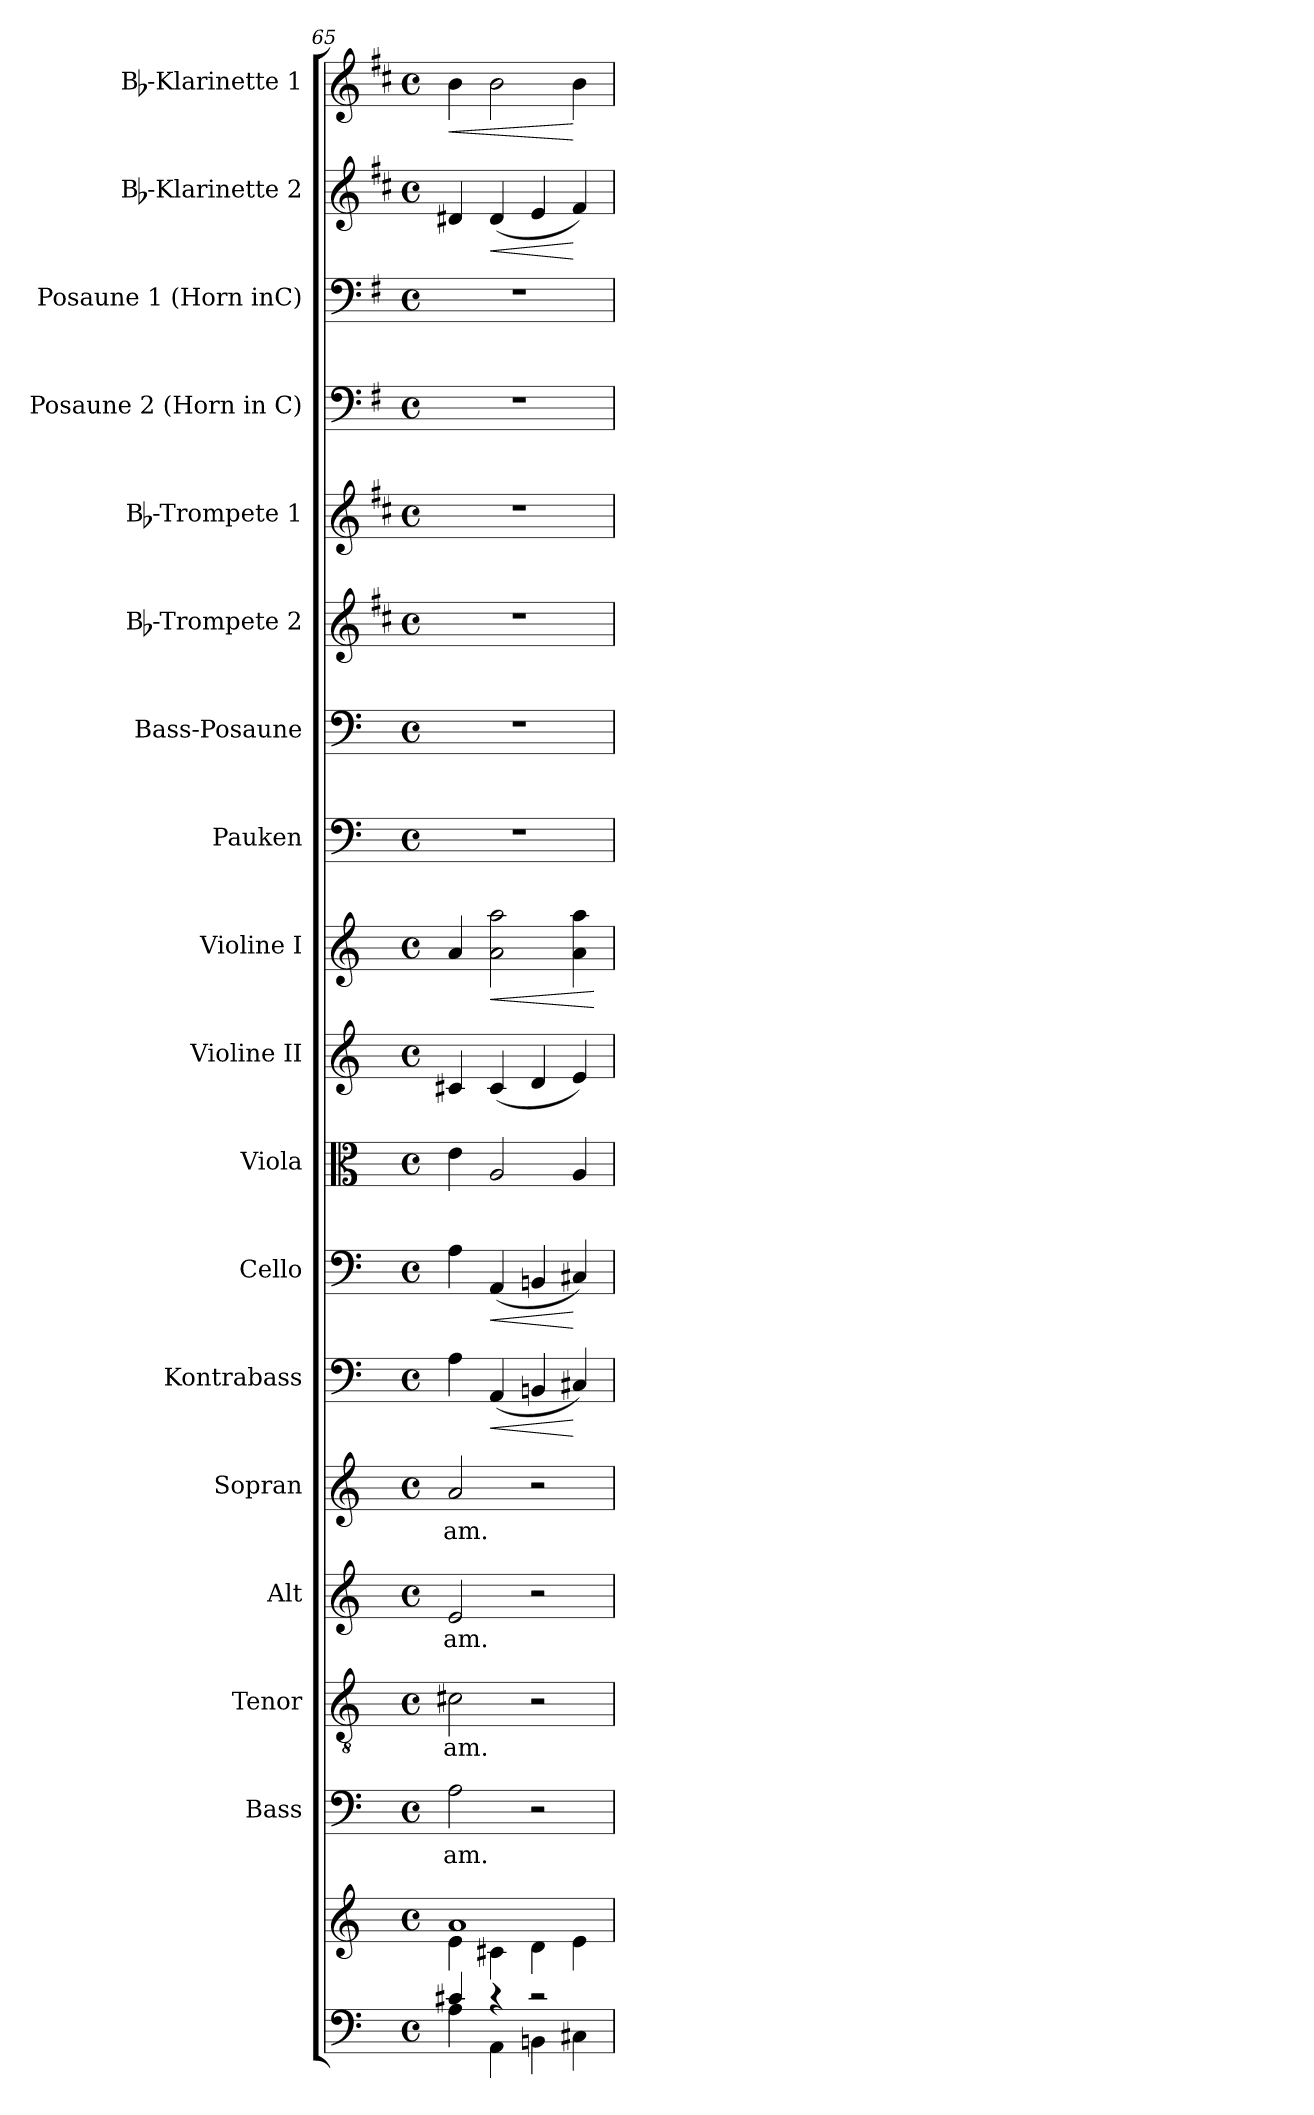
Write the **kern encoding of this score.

**kern	**kern	**kern	**text	**kern	**text	**kern	**text	**kern	**text	**kern	**dynam	**kern	**dynam	**kern	**kern	**kern	**dynam	**kern	**kern	**kern	**kern	**kern	**kern	**kern	**dynam	**kern	**dynam
*part18	*part18	*part17	*part17	*part16	*part16	*part15	*part15	*part14	*part14	*part13	*part13	*part12	*part12	*part11	*part10	*part9	*part9	*part8	*part7	*part6	*part5	*part4	*part3	*part2	*part2	*part1	*part1
*staff19	*staff18	*staff17	*staff17	*staff16	*staff16	*staff15	*staff15	*staff14	*staff14	*staff13	*staff13	*staff12	*staff12	*staff11	*staff10	*staff9	*staff9	*staff8	*staff7	*staff6	*staff5	*staff4	*staff3	*staff2	*staff2	*staff1	*staff1
*	*	*I"Bass	*	*I"Tenor	*	*I"Alt	*	*I"Sopran	*	*I"Kontrabass	*	*I"Cello	*	*I"Viola	*I"Violine II	*I"Violine I	*	*I"Pauken	*I"Bass-Posaune	*I"Bb-Trompete 2	*I"Bb-Trompete 1	*I"Posaune 2 (Horn in C)	*I"Posaune 1 (Horn inC)	*I"Bb-Klarinette 2	*	*I"Bb-Klarinette 1	*
*	*	*I'B.	*	*I'T.	*	*I'A.	*	*I'S.	*	*I'Kb.	*	*	*	*I'Vla.	*I'Vl. II	*I'Vl. I	*	*I'Pk.	*I'B-Pos.	*I'Bb Trp. 2	*I'Bb Trp. 1	*I'Pos. 2	*I'Pos. 1	*I'Bb Kl. 2	*	*I'Bb Kl. 1	*
*clefF4	*clefG2	*clefF4	*	*clefGv2	*	*clefG2	*	*clefG2	*	*clefF4	*	*clefF4	*	*clefC3	*clefG2	*clefG2	*	*clefF4	*clefF4	*clefG2	*clefG2	*clefF4	*clefF4	*clefG2	*	*clefG2	*
*	*	*	*	*	*	*	*	*	*	*ITrd7c12	*	*	*	*	*	*	*	*	*	*ITrd1c2	*ITrd1c2	*ITrd4c7	*ITrd4c7	*ITrd1c2	*	*ITrd1c2	*
*k[]	*k[]	*k[]	*	*k[]	*	*k[]	*	*k[]	*	*k[]	*	*k[]	*	*k[]	*k[]	*k[]	*	*k[]	*k[]	*k[]	*k[]	*k[]	*k[]	*k[]	*	*k[]	*
*C:	*C:	*C:	*	*C:	*	*C:	*	*C:	*	*C:	*	*C:	*	*C:	*C:	*C:	*	*C:	*C:	*C:	*C:	*C:	*C:	*C:	*	*C:	*
*M4/4	*M4/4	*M4/4	*	*M4/4	*	*M4/4	*	*M4/4	*	*M4/4	*	*M4/4	*	*M4/4	*M4/4	*M4/4	*	*M4/4	*M4/4	*M4/4	*M4/4	*M4/4	*M4/4	*M4/4	*	*M4/4	*
*met(c)	*met(c)	*met(c)	*	*met(c)	*	*met(c)	*	*met(c)	*	*met(c)	*	*met(c)	*	*met(c)	*met(c)	*met(c)	*	*met(c)	*met(c)	*met(c)	*met(c)	*met(c)	*met(c)	*met(c)	*	*met(c)	*
=65	=65	=65	=65	=65	=65	=65	=65	=65	=65	=65	=65	=65	=65	=65	=65	=65	=65	=65	=65	=65	=65	=65	=65	=65	=65	=65	=65
*^	*^	*	*	*	*	*	*	*	*	*	*	*	*	*	*	*	*	*	*	*	*	*	*	*	*	*	*
!	!	!	!	!	!LO:LY:b	!	!LO:LY:b	!	!LO:LY:b	!	!LO:LY:b	!	!	!	!	!	!	!	!	!	!	!	!	!	!	!	!	!	!LO:HP:b
4c#X/	4A\	1a	4e\	2A\	-am.	2c#X\	-am.	2e/	-am.	2a/	-am.	4AA\	.	4A\	.	4e\	4c#X/	4a/	.	1r	1r	1r	1r	1r	1r	4c#X/	.	4a\	<
!	!	!	!	!	!	!	!	!	!	!	!	!	!LO:HP:b	!	!LO:HP:b	!	!	!	!LO:HP:b	!	!	!	!	!	!	!	!LO:HP:b	!	!
4rc	4AA\	.	4c#X\	.	.	.	.	.	.	.	.	(<4AAA/	<	(<4AA/	<	2A/	(<4c#/	2a\ 2aa\	<	.	.	.	.	.	.	(<4c#/	<	2a\	.
2rc	4BBn\	.	4d\	2r	.	2r	.	2r	.	2r	.	4BBBn/	.	4BBn/	.	.	4d/	.	.	.	.	.	.	.	.	4d/	.	.	.
.	4C#X\	.	4e\	.	.	.	.	.	.	.	.	4CC#X/)	[	4C#X/)	[	4A/	4e/)	4a\ 4aa\	.	.	.	.	.	.	.	4e/)	[	4a\	[
*v	*v	*	*	*	*	*	*	*	*	*	*	*	*	*	*	*	*	*	*	*	*	*	*	*	*	*	*	*	*
*	*v	*v	*	*	*	*	*	*	*	*	*	*	*	*	*	*	*	*	*	*	*	*	*	*	*	*	*	*
.	.	.	.	.	.	.	.	.	.	.	.	.	.	.	.	.	[	.	.	.	.	.	.	.	.	.	.
=	=	=	=	=	=	=	=	=	=	=	=	=	=	=	=	=	=	=	=	=	=	=	=	=	=	=	=
*-	*-	*-	*-	*-	*-	*-	*-	*-	*-	*-	*-	*-	*-	*-	*-	*-	*-	*-	*-	*-	*-	*-	*-	*-	*-	*-	*-
